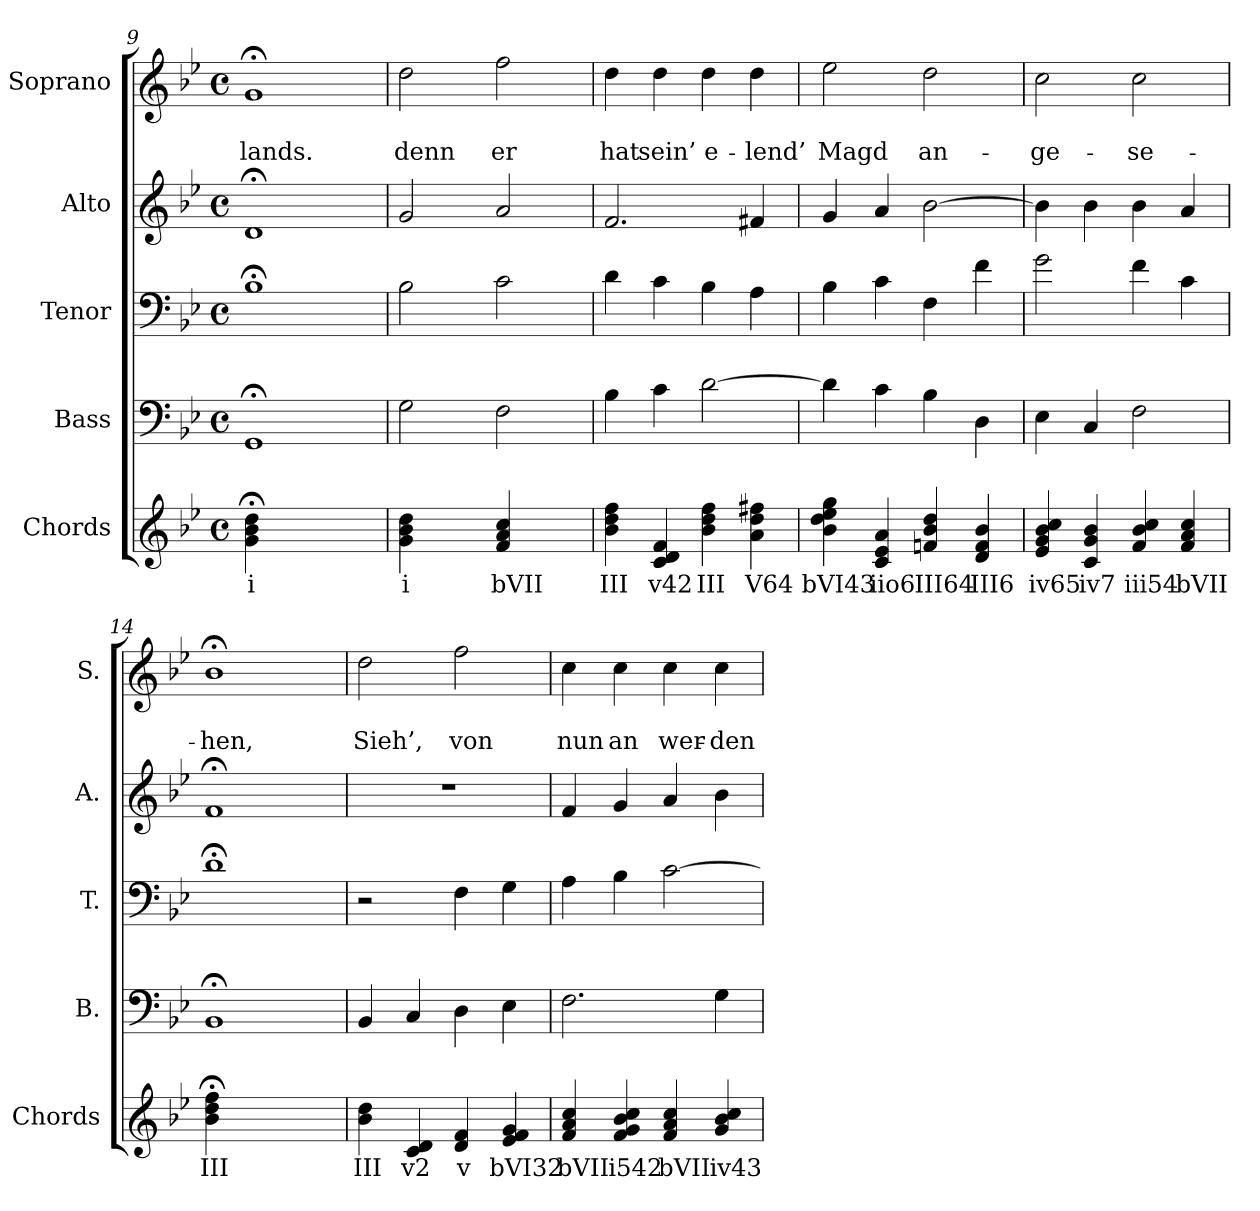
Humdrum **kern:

**kern	**text	**kern	**kern	**kern	**kern	**text	**text
*part5	*part5	*part4	*part3	*part2	*part1	*part1	*part1
*staff5	*staff5	*staff4	*staff3	*staff2	*staff1	*staff1	*staff1
*I"Chords	*	*I"Bass	*I"Tenor	*I"Alto	*I"Soprano	*	*
*I'Chords	*	*I'B.	*I'T.	*I'A.	*I'S.	*	*
*clefG2	*	*clefF4	*clefF4	*clefG2	*clefG2	*	*
*k[b-e-]	*	*k[b-e-]	*k[b-e-]	*k[b-e-]	*k[b-e-]	*	*
*g:	*	*g:	*g:	*g:	*g:	*	*
*M4/4	*	*M4/4	*M4/4	*M4/4	*M4/4	*	*
*met(c)	*	*met(c)	*met(c)	*met(c)	*met(c)	*	*
=9	=9	=9	=9	=9	=9	=9	=9
4gi;< 4b-i;< 4ddi;<	i	1GG;<	1B-;<	1d;<	1g;<	.	-lands.
2.ryy	.	.	.	.	.	.	.
!!LO:PB:g=z
=10	=10	=10	=10	=10	=10	=10	=10
4gi 4b-i 4ddi	i	2G\	2B-\	2g/	2dd\	.	denn
4ryy	.	.	.	.	.	.	.
4fi 4ai 4cci	bVII	2F\	2c\	2a/	2ff\	.	er
4ryy	.	.	.	.	.	.	.
=11	=11	=11	=11	=11	=11	=11	=11
4b-i 4ddi 4ffi	III	4B-\	4d\	2.f/	4dd\	.	hat
4ci 4di 4fi	v42	4c\	4c\	.	4dd\	.	sein’
4b-i 4ddi 4ffi	III	[2d\	4B-\	.	4dd\	.	e-
4ai 4ddi 4ff#Xi	V64	.	4A\	4f#X/	4dd\	.	-lend’
=12	=12	=12	=12	=12	=12	=12	=12
4b-i 4ddi 4ee-i 4ggi	bVI43	4d\]	4B-\	4g/	2ee-\	.	Magd
4ci 4e-i 4ai	iio6	4c\	4c\	4a/	.	.	.
4fni 4b-i 4ddi	III64	4B-\	4F\	[2b-\	2dd\	.	an-
4di 4fi 4b-i	III6	4D\	4f\	.	.	.	.
=13	=13	=13	=13	=13	=13	=13	=13
4e-i 4gi 4b-i 4cci	iv65	4E-\	2g\	4b-\]	2cc\	.	-ge-
4ci 4gi 4b-i	iv7	4C/	.	4b-\	.	.	.
4fi 4b-i 4cci	iii54	2F\	4f\	4b-\	2cc\	.	-se-
4fi 4ai 4cci	bVII	.	4c\	4a/	.	.	.
=14	=14	=14	=14	=14	=14	=14	=14
4b-i;< 4ddi;< 4ffi;<	III	1BB-;<	1d;<	1f;<	1b-;<	.	-hen,
2.ryy	.	.	.	.	.	.	.
!!LO:LB:g=z
=15	=15	=15	=15	=15	=15	=15	=15
4b-i 4ddi	III	4BB-/	2r	1r	2dd\	.	Sieh’,
4ci 4di	v2	4C/	.	.	.	.	.
4di 4fi	v	4D\	4F\	.	2ff\	.	von
4e-i 4fi 4gi	bVI32	4E-\	4G\	.	.	.	.
=16	=16	=16	=16	=16	=16	=16	=16
4fi 4ai 4cci	bVII	2.F\	4A\	4f/	4cc\	.	nun
4fi 4gi 4b-i 4cci	i542	.	4B-\	4g/	4cc\	.	an
4fi 4ai 4cci	bVII	.	[2c\	4a/	4cc\	.	wer-
4gi 4b-i 4cci	iv43	4G\	.	4b-\	4cc\	.	-den
=	=	=	=	=	=	=	=
*-	*-	*-	*-	*-	*-	*-	*-
